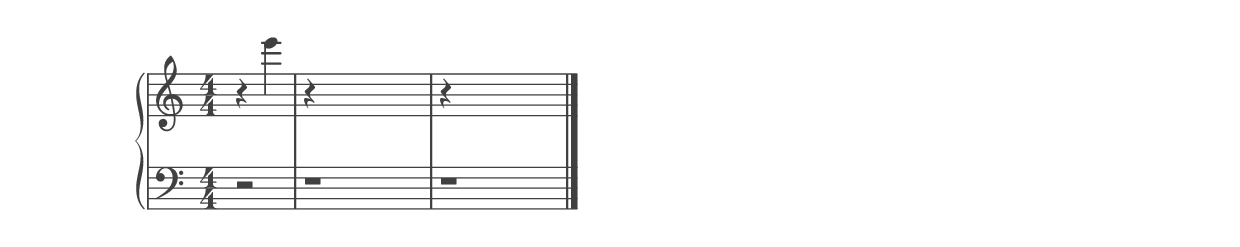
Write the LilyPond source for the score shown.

%% ----------------------------------------------------------------------------
%% Generated on: 2019 January 05
%% Note Name: E6
%% Octave: 6
%% Clef: treble
%% Filename: 131-68-6-treble-E6
%% ----------------------------------------------------------------------------

\version "2.19.82"

\include "../piano_note_colors.ly"

\header {
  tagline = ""
}

upper = {
  \clef treble
  \numericTimeSignature
  % treble note
  r4 e'''4
  % treble octave (hidden)
  r4 \hideNotes e''4 e'''4 e''''4
  % treble octave (hidden) repeat
  \unHideNotes
  r4 \hideNotes e''4 e'''4 e''''4
  \bar "|."
}

lower = {
  \clef bass
  \numericTimeSignature
  % bass note in color
  r2
  % bass octave (hidden)
  r1
  % bass octave (hidden) repeat
  \unHideNotes
  r1
}

\score {
  \new PianoStaff <<
    \context Score
    \applyContext #(override-color-for-all-grobs default-black)
    \time 4/4
    \partial 2
    \new Staff = upper { \upper }
    \new Staff = lower { \lower }
  >>
  \layout { }
  \midi { }
}